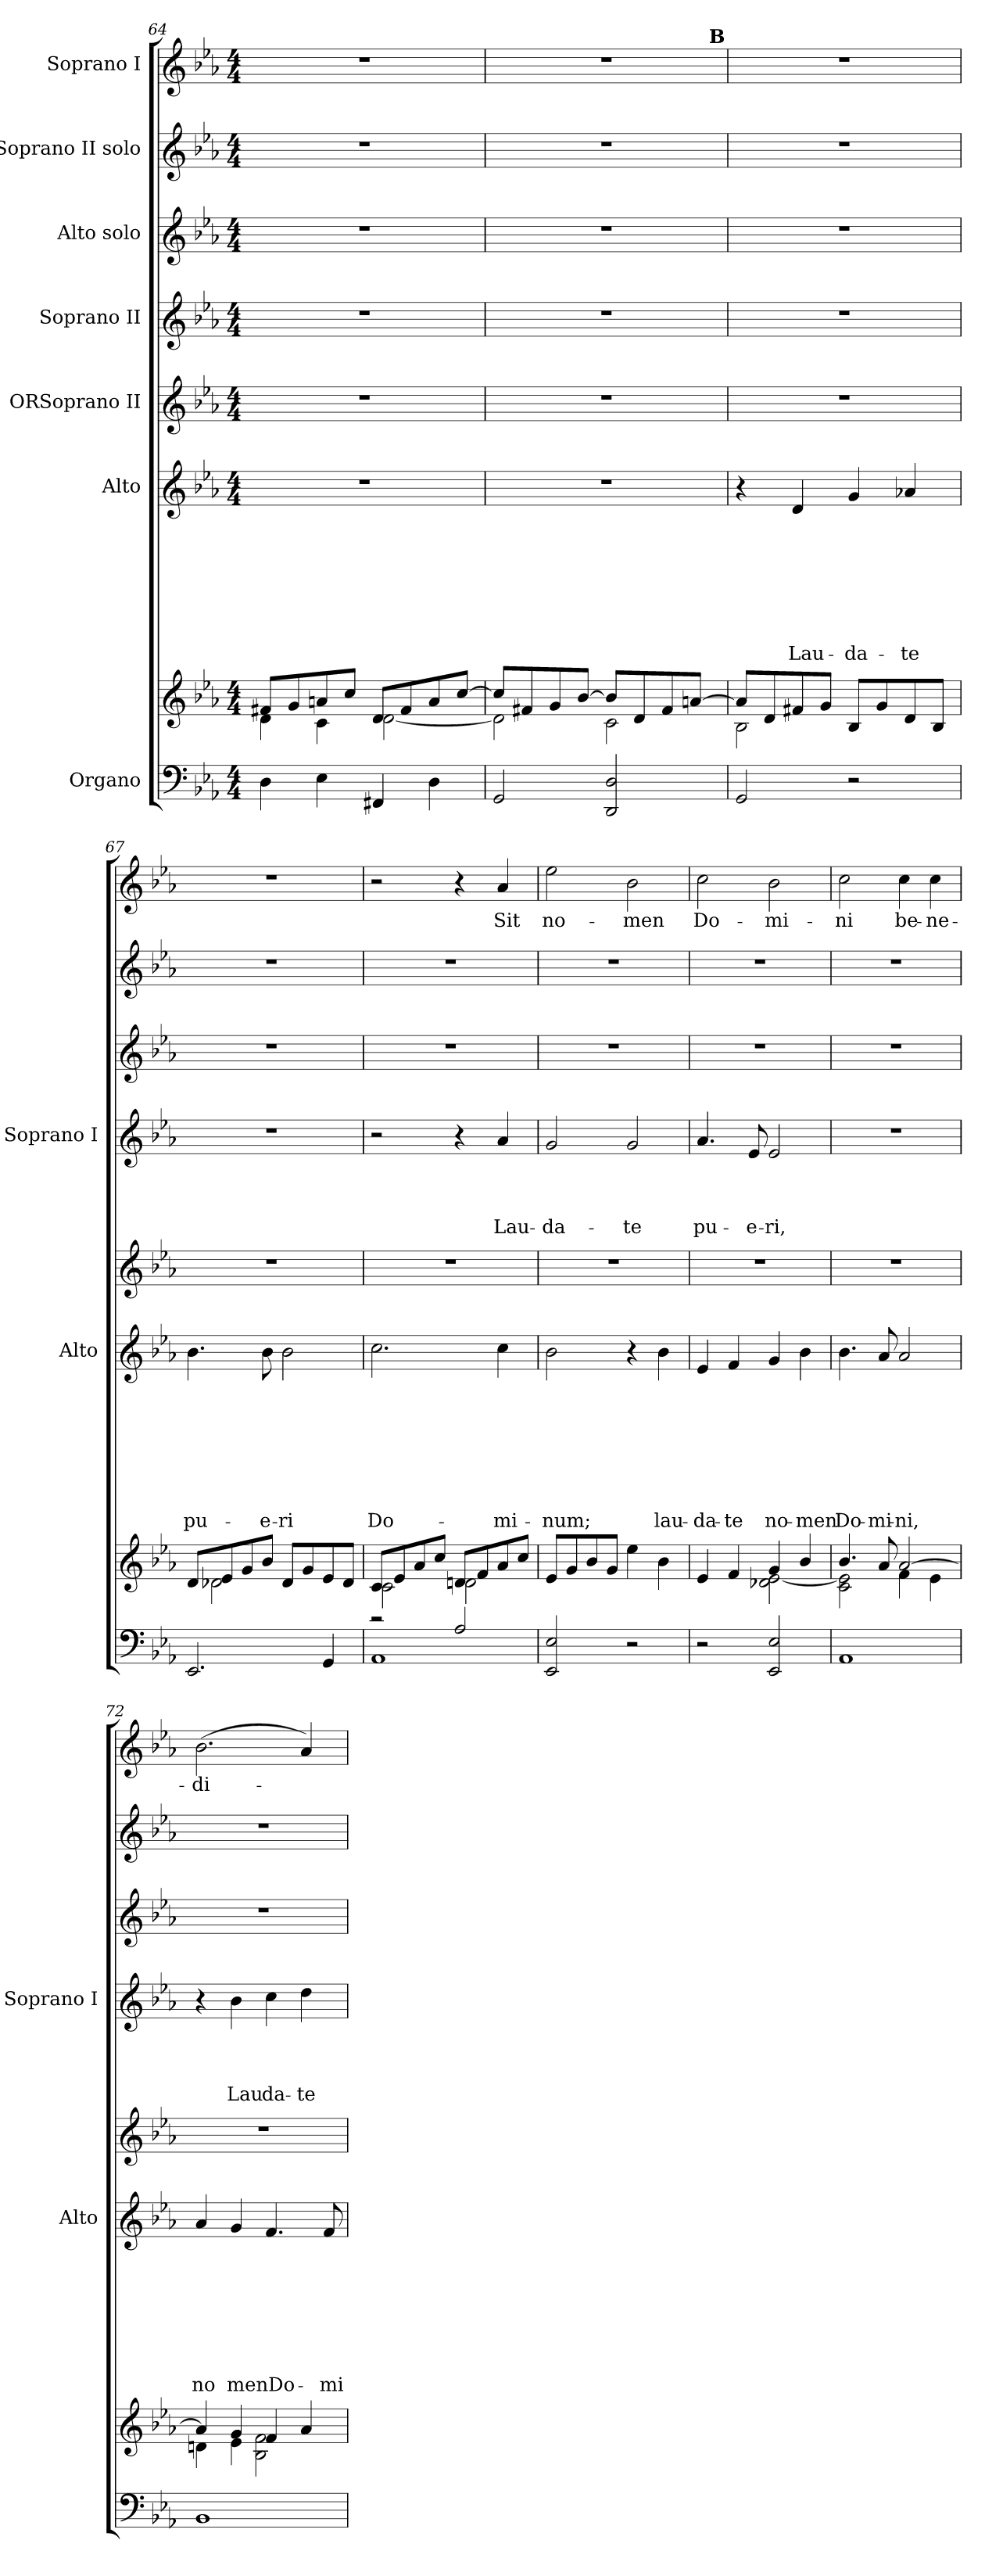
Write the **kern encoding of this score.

**kern	**kern	**kern	**text	**text	**text	**text	**text	**text	**text	**text	**kern	**kern	**text	**text	**text	**text	**kern	**kern	**kern	**text
*part7	*part7	*part6	*part6	*part6	*part6	*part6	*part6	*part6	*part6	*part6	*part5	*part4	*part4	*part4	*part4	*part4	*part3	*part2	*part1	*part1
*staff8	*staff7	*staff6	*staff6	*staff6	*staff6	*staff6	*staff6	*staff6	*staff6	*staff6	*staff5	*staff4	*staff4	*staff4	*staff4	*staff4	*staff3	*staff2	*staff1	*staff1
*I"Organo	*	*I"Alto	*	*	*	*	*	*	*	*	*I"ORSoprano II	*I"Soprano II	*	*	*	*	*I"Alto solo	*I"Soprano II solo	*I"Soprano I	*
*	*	*I'Alto	*	*	*	*	*	*	*	*	*	*I'Soprano I	*	*	*	*	*	*	*	*
*clefF4	*clefG2	*clefG2	*	*	*	*	*	*	*	*	*clefG2	*clefG2	*	*	*	*	*clefG2	*clefG2	*clefG2	*
*k[b-e-a-]	*k[b-e-a-]	*k[b-e-a-]	*	*	*	*	*	*	*	*	*k[b-e-a-]	*k[b-e-a-]	*	*	*	*	*k[b-e-a-]	*k[b-e-a-]	*k[b-e-a-]	*
*E-:	*E-:	*E-:	*	*	*	*	*	*	*	*	*E-:	*E-:	*	*	*	*	*E-:	*E-:	*E-:	*
*M4/4	*M4/4	*M4/4	*	*	*	*	*	*	*	*	*M4/4	*M4/4	*	*	*	*	*M4/4	*M4/4	*M4/4	*
=64	=64	=64	=64	=64	=64	=64	=64	=64	=64	=64	=64	=64	=64	=64	=64	=64	=64	=64	=64	=64
*	*^	*	*	*	*	*	*	*	*	*	*	*	*	*	*	*	*	*	*	*
4D\	8f#X/L	4d\	1r	.	.	.	.	.	.	.	.	1r	1r	.	.	.	.	1r	1r	1r	.
.	8g/	.	.	.	.	.	.	.	.	.	.	.	.	.	.	.	.	.	.	.	.
4E-\	8an/	4c\	.	.	.	.	.	.	.	.	.	.	.	.	.	.	.	.	.	.	.
.	8cc/J	.	.	.	.	.	.	.	.	.	.	.	.	.	.	.	.	.	.	.	.
4FF#X/	8d/L	[<2d\	.	.	.	.	.	.	.	.	.	.	.	.	.	.	.	.	.	.	.
.	8f#/	.	.	.	.	.	.	.	.	.	.	.	.	.	.	.	.	.	.	.	.
4D\	8a/	.	.	.	.	.	.	.	.	.	.	.	.	.	.	.	.	.	.	.	.
.	[>8cc/J	.	.	.	.	.	.	.	.	.	.	.	.	.	.	.	.	.	.	.	.
=65	=65	=65	=65	=65	=65	=65	=65	=65	=65	=65	=65	=65	=65	=65	=65	=65	=65	=65	=65	=65	=65
*	*	*	*	*	*	*	*	*	*	*	*	*	*	*	*	*	*	*	*	*^	*
2GG/	8cc/L]	2d\]	1r	.	.	.	.	.	.	.	.	1r	1r	.	.	.	.	1r	1r	1r	2...ryy	.
.	8f#X/	.	.	.	.	.	.	.	.	.	.	.	.	.	.	.	.	.	.	.	.	.
.	8g/	.	.	.	.	.	.	.	.	.	.	.	.	.	.	.	.	.	.	.	.	.
.	[>8b-/J	.	.	.	.	.	.	.	.	.	.	.	.	.	.	.	.	.	.	.	.	.
2DD/ 2D/	8b-/L]	2c\	.	.	.	.	.	.	.	.	.	.	.	.	.	.	.	.	.	.	.	.
.	8d/	.	.	.	.	.	.	.	.	.	.	.	.	.	.	.	.	.	.	.	.	.
.	8f#/	.	.	.	.	.	.	.	.	.	.	.	.	.	.	.	.	.	.	.	.	.
.	[>8an/J	.	.	.	.	.	.	.	.	.	.	.	.	.	.	.	.	.	.	.	.	.
!	!	!	!	!	!	!	!	!	!	!	!	!	!	!	!	!	!	!	!	!	!LO:TX:a:B:t=B	!
.	.	.	.	.	.	.	.	.	.	.	.	.	.	.	.	.	.	.	.	.	16ryy	.
*	*	*	*	*	*	*	*	*	*	*	*	*	*	*	*	*	*	*	*	*v	*v	*
=66	=66	=66	=66	=66	=66	=66	=66	=66	=66	=66	=66	=66	=66	=66	=66	=66	=66	=66	=66	=66	=66
2GG/	8a/L]	2B-\	4r	.	.	.	.	.	.	.	.	1r	1r	.	.	.	.	1r	1r	1r	.
.	8d/	.	.	.	.	.	.	.	.	.	.	.	.	.	.	.	.	.	.	.	.
!	!	!	!	!	!	!	!	!	!	!	!LO:LY:b	!	!	!	!	!	!	!	!	!	!
.	8f#X/	.	4d/	.	.	.	.	.	.	.	Lau-	.	.	.	.	.	.	.	.	.	.
.	8g/J	.	.	.	.	.	.	.	.	.	.	.	.	.	.	.	.	.	.	.	.
!	!	!	!	!	!	!	!	!	!	!	!LO:LY:b	!	!	!	!	!	!	!	!	!	!
2r	8B-/L	2ryy	4g/	.	.	.	.	.	.	.	-da-	.	.	.	.	.	.	.	.	.	.
.	8g/	.	.	.	.	.	.	.	.	.	.	.	.	.	.	.	.	.	.	.	.
!	!	!	!	!	!	!	!	!	!	!	!LO:LY:b	!	!	!	!	!	!	!	!	!	!
.	8d/	.	4a-X/	.	.	.	.	.	.	.	-te	.	.	.	.	.	.	.	.	.	.
.	8B-/J	.	.	.	.	.	.	.	.	.	.	.	.	.	.	.	.	.	.	.	.
!!LO:LB:g=z
=67	=67	=67	=67	=67	=67	=67	=67	=67	=67	=67	=67	=67	=67	=67	=67	=67	=67	=67	=67	=67	=67
!	!	!	!	!	!	!	!	!	!	!	!LO:LY:b	!	!	!	!	!	!	!	!	!	!
2.EE-/	8d/L	2d-X\	4.b-\	.	.	.	.	.	.	.	pu-	1r	1r	.	.	.	.	1r	1r	1r	.
.	8e-/	.	.	.	.	.	.	.	.	.	.	.	.	.	.	.	.	.	.	.	.
.	8g/	.	.	.	.	.	.	.	.	.	.	.	.	.	.	.	.	.	.	.	.
!	!	!	!	!	!	!	!	!	!	!	!LO:LY:b	!	!	!	!	!	!	!	!	!	!
.	8b-/J	.	8b-\	.	.	.	.	.	.	.	-e-	.	.	.	.	.	.	.	.	.	.
!	!	!	!	!	!	!	!	!	!	!	!LO:LY:b:rj	!	!	!	!	!	!	!	!	!	!
.	8d-/L	2ryy	2b-\	.	.	.	.	.	.	.	-ri	.	.	.	.	.	.	.	.	.	.
.	8g/	.	.	.	.	.	.	.	.	.	.	.	.	.	.	.	.	.	.	.	.
4GG/	8e-/	.	.	.	.	.	.	.	.	.	.	.	.	.	.	.	.	.	.	.	.
.	8d-/J	.	.	.	.	.	.	.	.	.	.	.	.	.	.	.	.	.	.	.	.
=68	=68	=68	=68	=68	=68	=68	=68	=68	=68	=68	=68	=68	=68	=68	=68	=68	=68	=68	=68	=68	=68
*^	*	*	*	*	*	*	*	*	*	*	*	*	*	*	*	*	*	*	*	*	*
!	!	!	!	!	!	!	!	!	!	!	!	!LO:LY:b	!	!	!	!	!	!	!	!	!	!
2rc	1AA-	8c/L	2c\	2.cc\	.	.	.	.	.	.	.	Do-	1r	2r	.	.	.	.	1r	1r	2r	.
.	.	8e-/	.	.	.	.	.	.	.	.	.	.	.	.	.	.	.	.	.	.	.	.
.	.	8a-/	.	.	.	.	.	.	.	.	.	.	.	.	.	.	.	.	.	.	.	.
.	.	8cc/J	.	.	.	.	.	.	.	.	.	.	.	.	.	.	.	.	.	.	.	.
2A-/	.	8dn/L	2d\	.	.	.	.	.	.	.	.	.	.	4r	.	.	.	.	.	.	4r	.
.	.	8f/	.	.	.	.	.	.	.	.	.	.	.	.	.	.	.	.	.	.	.	.
!	!	!	!	!	!	!	!	!	!	!	!	!LO:LY:b	!	!	!	!	!	!LO:LY:b	!	!	!	!LO:LY:b
.	.	8a-/	.	4cc\	.	.	.	.	.	.	.	-mi-	.	4a-/	.	.	.	Lau-	.	.	4a-/	Sit
.	.	8cc/J	.	.	.	.	.	.	.	.	.	.	.	.	.	.	.	.	.	.	.	.
*v	*v	*	*	*	*	*	*	*	*	*	*	*	*	*	*	*	*	*	*	*	*	*
*	*v	*v	*	*	*	*	*	*	*	*	*	*	*	*	*	*	*	*	*	*	*
=69	=69	=69	=69	=69	=69	=69	=69	=69	=69	=69	=69	=69	=69	=69	=69	=69	=69	=69	=69	=69
!	!	!	!	!	!	!	!	!	!	!LO:LY:b	!	!	!	!	!	!LO:LY:b	!	!	!	!LO:LY:b
2EE-/ 2E-/	8e-/L	2b-\	.	.	.	.	.	.	.	-num;	1r	2g/	.	.	.	-da-	1r	1r	2ee-\	no-
.	8g/	.	.	.	.	.	.	.	.	.	.	.	.	.	.	.	.	.	.	.
.	8b-/	.	.	.	.	.	.	.	.	.	.	.	.	.	.	.	.	.	.	.
.	8g/J	.	.	.	.	.	.	.	.	.	.	.	.	.	.	.	.	.	.	.
!	!	!	!	!	!	!	!	!	!	!	!	!	!	!	!	!LO:LY:b	!	!	!	!LO:LY:b
2r	4ee-\	4r	.	.	.	.	.	.	.	.	.	2g/	.	.	.	-te	.	.	2b-\	-men
!	!	!	!	!	!	!	!	!	!	!LO:LY:b	!	!	!	!	!	!	!	!	!	!
.	4b-\	4b-\	.	.	.	.	.	.	.	lau-	.	.	.	.	.	.	.	.	.	.
=70	=70	=70	=70	=70	=70	=70	=70	=70	=70	=70	=70	=70	=70	=70	=70	=70	=70	=70	=70	=70
*	*^	*	*	*	*	*	*	*	*	*	*	*	*	*	*	*	*	*	*	*
!	!	!	!	!	!	!	!	!	!	!	!LO:LY:b	!	!	!	!	!	!LO:LY:b	!	!	!	!LO:LY:b
2r	4e-/	2ryy	4e-/	.	.	.	.	.	.	.	-da-	1r	4.a-/	.	.	.	pu-	1r	1r	2cc\	Do-
!	!	!	!	!	!	!	!	!	!	!	!LO:LY:b	!	!	!	!	!	!	!	!	!	!
.	4f/	.	4f/	.	.	.	.	.	.	.	-te	.	.	.	.	.	.	.	.	.	.
!	!	!	!	!	!	!	!	!	!	!	!	!	!	!	!	!	!LO:LY:b	!	!	!	!
.	.	.	.	.	.	.	.	.	.	.	.	.	8e-/	.	.	.	-e-	.	.	.	.
!	!	!	!	!	!	!	!	!	!	!	!LO:LY:b	!	!	!	!	!	!LO:LY:b	!	!	!	!LO:LY:b
2EE-/ 2E-/	4g/	2d-X\ [<2e-\	4g/	.	.	.	.	.	.	.	no-	.	2e-/	.	.	.	-ri,	.	.	2b-\	-mi-
!	!	!	!	!	!	!	!	!	!	!	!LO:LY:b	!	!	!	!	!	!	!	!	!	!
.	4b-/	.	4b-\	.	.	.	.	.	.	.	-men	.	.	.	.	.	.	.	.	.	.
=71	=71	=71	=71	=71	=71	=71	=71	=71	=71	=71	=71	=71	=71	=71	=71	=71	=71	=71	=71	=71	=71
!	!	!	!	!	!	!	!	!	!	!	!LO:LY:b	!	!	!	!	!	!	!	!	!	!LO:LY:b
1AA-	4.b-/	2c\ 2e-\]	4.b-\	.	.	.	.	.	.	.	Do-	1r	1r	.	.	.	.	1r	1r	2cc\	-ni
!	!	!	!	!	!	!	!	!	!	!	!LO:LY:b	!	!	!	!	!	!	!	!	!	!
.	8a-/	.	8a-/	.	.	.	.	.	.	.	-mi-	.	.	.	.	.	.	.	.	.	.
!	!	!	!	!	!	!	!	!	!	!	!LO:LY:b	!	!	!	!	!	!	!	!	!	!LO:LY:b
.	[>2a-/	4f\	2a-/	.	.	.	.	.	.	.	-ni,	.	.	.	.	.	.	.	.	4cc\	be-
!	!	!	!	!	!	!	!	!	!	!	!	!	!	!	!	!	!	!	!	!	!LO:LY:b:rj
.	.	4e-\	.	.	.	.	.	.	.	.	.	.	.	.	.	.	.	.	.	4cc\	-ne-
=72	=72	=72	=72	=72	=72	=72	=72	=72	=72	=72	=72	=72	=72	=72	=72	=72	=72	=72	=72	=72	=72
!	!	!	!	!	!	!	!	!	!	!	!LO:LY:b	!	!	!	!	!	!	!	!	!	!LO:LY:b
1BB-	4a-/]	4dn\	4a-/	.	.	.	.	.	.	.	no	1r	4r	.	.	.	.	1r	1r	(>2.b-\	-di-
!	!	!	!	!	!	!	!	!	!	!	!LO:LY:b	!	!	!	!	!	!LO:LY:b	!	!	!	!
.	4g/	4e-\	4g/	.	.	.	.	.	.	.	menDo-	.	4b-\	.	.	.	Lau	.	.	.	.
!	!	!	!	!	!	!	!	!	!	!	!	!	!	!	!	!	!LO:LY:b	!	!	!	!
.	4f/	2B-\ 2f\	4.f/	.	.	.	.	.	.	.	.	.	4cc\	.	.	.	da-	.	.	.	.
!	!	!	!	!	!	!	!	!	!	!	!	!	!	!	!	!	!LO:LY:b	!	!	!	!
.	4a-/	.	.	.	.	.	.	.	.	.	.	.	4dd\	.	.	.	-te	.	.	4a-/)	.
!	!	!	!	!	!	!	!	!	!	!	!LO:LY:b	!	!	!	!	!	!	!	!	!	!
.	.	.	8f/	.	.	.	.	.	.	.	-mi	.	.	.	.	.	.	.	.	.	.
*	*v	*v	*	*	*	*	*	*	*	*	*	*	*	*	*	*	*	*	*	*	*
=	=	=	=	=	=	=	=	=	=	=	=	=	=	=	=	=	=	=	=	=
*-	*-	*-	*-	*-	*-	*-	*-	*-	*-	*-	*-	*-	*-	*-	*-	*-	*-	*-	*-	*-
